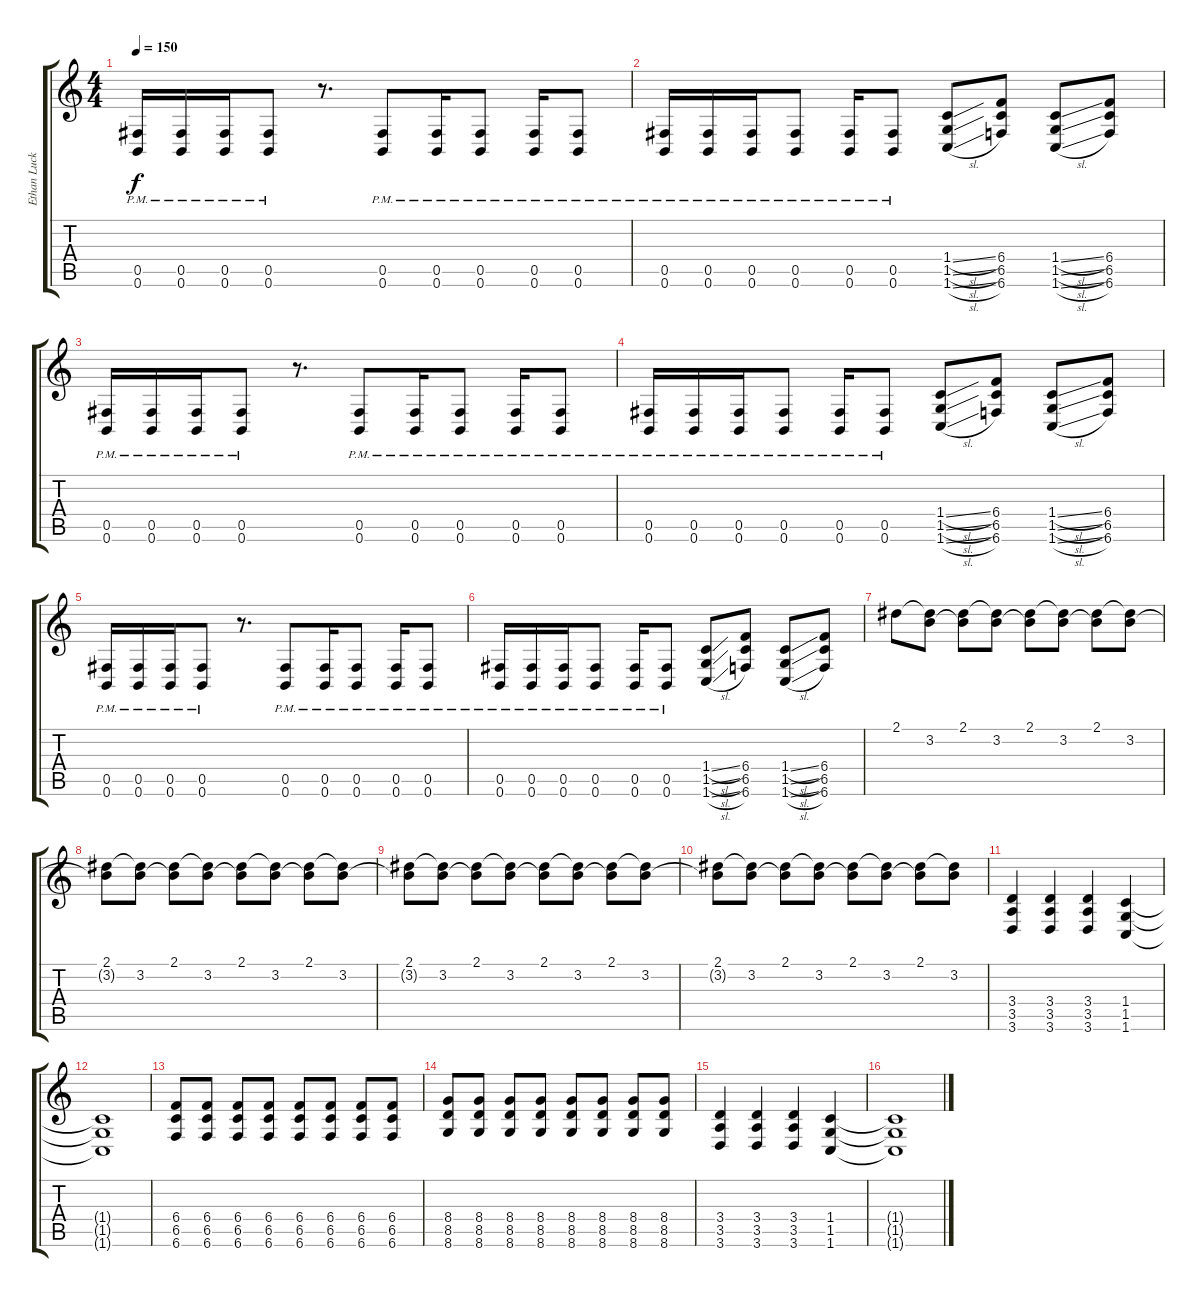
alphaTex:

\track ("Ethan Luck" "Ethan Luck") {instrument distortionguitar}
\staff {score tabs}
\tuning (Db4 Ab3 E3 B2 Gb2 B1) {hide}
\ts (4 4)
\tempo 150
\clef g2
\ks c
(0.5{pm} 0.6{pm}).16{dy f} (0.5{pm} 0.6{pm}).16 (0.5{pm} 0.6{pm}).16 (0.5{pm} 0.6{pm}).8 r.8{d} (0.5{pm} 0.6{pm}).8 (0.5{pm} 0.6{pm}).16 (0.5{pm} 0.6{pm}).8 (0.5{pm} 0.6{pm}).16 (0.5{pm} 0.6{pm}).8 |
(0.5{pm} 0.6{pm}).16 (0.5{pm} 0.6{pm}).16 (0.5{pm} 0.6{pm}).16 (0.5{pm} 0.6{pm}).8 (0.5{pm} 0.6{pm}).16 (0.5{pm} 0.6{pm}).8 (1.4{sl} 1.5{sl} 1.6{sl}).8 (6.4 6.5 6.6).8 (1.4{sl} 1.5{sl} 1.6{sl}).8 (6.4 6.5 6.6).8 |
(0.5{pm} 0.6{pm}).16 (0.5{pm} 0.6{pm}).16 (0.5{pm} 0.6{pm}).16 (0.5{pm} 0.6{pm}).8 r.8{d} (0.5{pm} 0.6{pm}).8 (0.5{pm} 0.6{pm}).16 (0.5{pm} 0.6{pm}).8 (0.5{pm} 0.6{pm}).16 (0.5{pm} 0.6{pm}).8 |
(0.5{pm} 0.6{pm}).16 (0.5{pm} 0.6{pm}).16 (0.5{pm} 0.6{pm}).16 (0.5{pm} 0.6{pm}).8 (0.5{pm} 0.6{pm}).16 (0.5{pm} 0.6{pm}).8 (1.4{sl} 1.5{sl} 1.6{sl}).8 (6.4 6.5 6.6).8 (1.4{sl} 1.5{sl} 1.6{sl}).8 (6.4 6.5 6.6).8 |
(0.5{pm} 0.6{pm}).16 (0.5{pm} 0.6{pm}).16 (0.5{pm} 0.6{pm}).16 (0.5{pm} 0.6{pm}).8 r.8{d} (0.5{pm} 0.6{pm}).8 (0.5{pm} 0.6{pm}).16 (0.5{pm} 0.6{pm}).8 (0.5{pm} 0.6{pm}).16 (0.5{pm} 0.6{pm}).8 |
(0.5{pm} 0.6{pm}).16 (0.5{pm} 0.6{pm}).16 (0.5{pm} 0.6{pm}).16 (0.5{pm} 0.6{pm}).8 (0.5{pm} 0.6{pm}).16 (0.5{pm} 0.6{pm}).8 (1.4{sl} 1.5{sl} 1.6{sl}).8 (6.4 6.5 6.6).8 (1.4{sl} 1.5{sl} 1.6{sl}).8 (6.4 6.5 6.6).8 |
2.1.8{instrument orchestralharp} (2.1{t} 3.2).8 (2.1 3.2{t}).8 (2.1{t} 3.2).8 (2.1 3.2{t}).8 (2.1{t} 3.2).8 (2.1 3.2{t}).8 (2.1{t} 3.2).8 |
(2.1 3.2{t}).8 (2.1{t} 3.2).8 (2.1 3.2{t}).8 (2.1{t} 3.2).8 (2.1 3.2{t}).8 (2.1{t} 3.2).8 (2.1 3.2{t}).8 (2.1{t} 3.2).8 |
(2.1 3.2{t}).8 (2.1{t} 3.2).8 (2.1 3.2{t}).8 (2.1{t} 3.2).8 (2.1 3.2{t}).8 (2.1{t} 3.2).8 (2.1 3.2{t}).8 (2.1{t} 3.2).8 |
(2.1 3.2{t}).8 (2.1{t} 3.2).8 (2.1 3.2{t}).8 (2.1{t} 3.2).8 (2.1 3.2{t}).8 (2.1{t} 3.2).8 (2.1 3.2{t}).8 (2.1{t} 3.2).8 |
(3.4 3.5 3.6).4{instrument distortionguitar} (3.4 3.5 3.6).4 (3.4 3.5 3.6).4 (1.4 1.5 1.6).4 |
(1.4{t} 1.5{t} 1.6{t}).1 |
(6.4 6.5 6.6).8 (6.4 6.5 6.6).8 (6.4 6.5 6.6).8 (6.4 6.5 6.6).8 (6.4 6.5 6.6).8 (6.4 6.5 6.6).8 (6.4 6.5 6.6).8 (6.4 6.5 6.6).8 |
(8.4 8.5 8.6).8 (8.4 8.5 8.6).8 (8.4 8.5 8.6).8 (8.4 8.5 8.6).8 (8.4 8.5 8.6).8 (8.4 8.5 8.6).8 (8.4 8.5 8.6).8 (8.4 8.5 8.6).8 |
(3.4 3.5 3.6).4 (3.4 3.5 3.6).4 (3.4 3.5 3.6).4 (1.4 1.5 1.6).4 |
(1.4{t} 1.5{t} 1.6{t}).1
